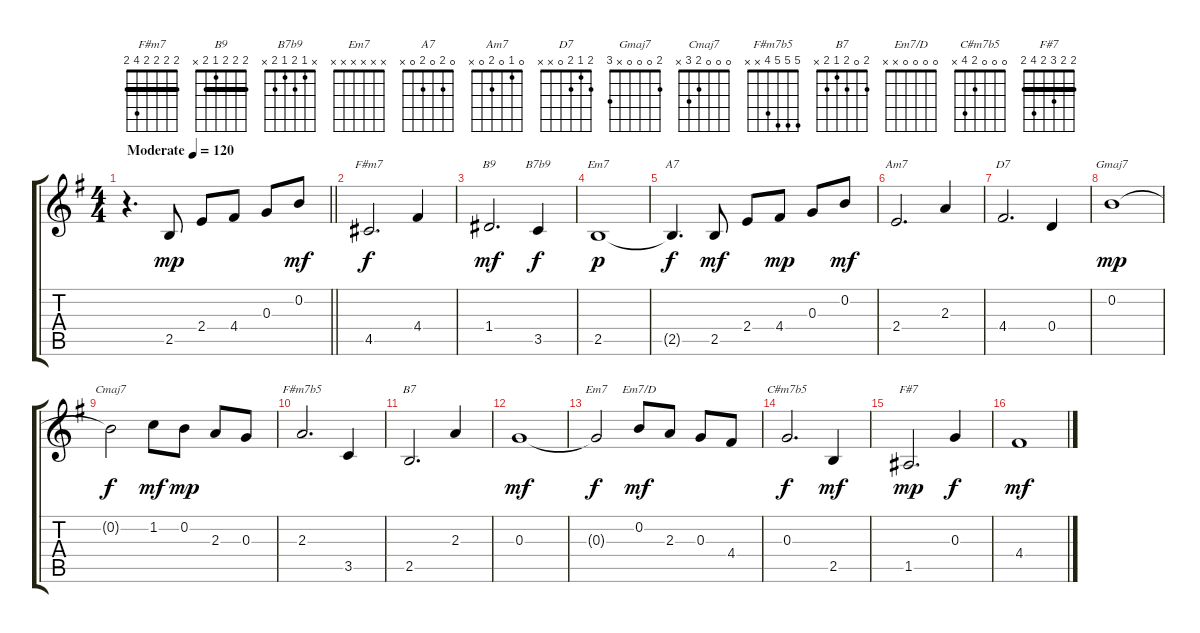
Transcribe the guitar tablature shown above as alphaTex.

\track "" {instrument acousticguitarnylon}
\staff {score tabs}
\tuning (E4 B3 G3 D3 A2 E2) {hide}
\chord ("F#m7" 2 2 2 2 4 2) {barre 2}
\chord ("B9" 2 2 2 1 2 x) {barre 2}
\chord ("B7b9" x 1 2 1 2 x)
\chord ("Em7" 0 3 0 2 2 0)
\chord ("A7" 0 2 0 2 0 x)
\chord ("Am7" 0 1 0 2 0 x)
\chord ("D7" 2 1 2 0 x x)
\chord ("Gmaj7" 2 0 0 0 x 3)
\chord ("Cmaj7" 0 0 0 2 3 x)
\chord ("F#m7b5" 5 5 5 4 x x)
\chord ("B7" 2 0 2 1 2 x)
\chord ("Em7" x x x x x x)
\chord ("Em7/D" 0 0 0 0 x x)
\chord ("C#m7b5" 0 0 0 2 4 x)
\chord ("F#7" 2 2 3 2 4 2) {barre 2}
\ts (4 4)
\tempo (120 "Moderate")
\clef g2
\barLineRight lightlight
\ks eminor
r.4{d dy mp instrument acousticguitarnylon} 2.5.8 2.4.8 4.4.8 0.3.8 0.2.8{dy mf} |
4.5.2{d ch "F#m7" dy f} 4.4.4 |
1.4.2{d ch "B9" dy mf} 3.5.4{ch "B7b9" dy f} |
2.5.1{ch "Em7" dy p} |
2.5{t}.4{d ch "A7" dy f} 2.5.8{dy mf} 2.4.8 4.4.8{dy mp} 0.3.8 0.2.8{dy mf} |
2.4.2{d ch "Am7"} 2.3.4 |
4.4.2{d ch "D7"} 0.4.4 |
0.2.1{ch "Gmaj7" dy mp} |
0.2{t}.2{ch "Cmaj7" dy f} 1.2.8{dy mf} 0.2.8{dy mp} 2.3.8 0.3.8 |
2.3.2{d ch "F#m7b5"} 3.5.4 |
2.5.2{d ch "B7"} 2.3.4 |
0.3.1{dy mf} |
0.3{t}.2{ch "Em7" dy f} 0.2.8{ch "Em7/D" dy mf} 2.3.8 0.3.8 4.4.8 |
0.3.2{d ch "C#m7b5" dy f} 2.5.4{dy mf} |
1.5.2{d ch "F#7" dy mp} 0.3.4{dy f} |
4.4.1{dy mf}
